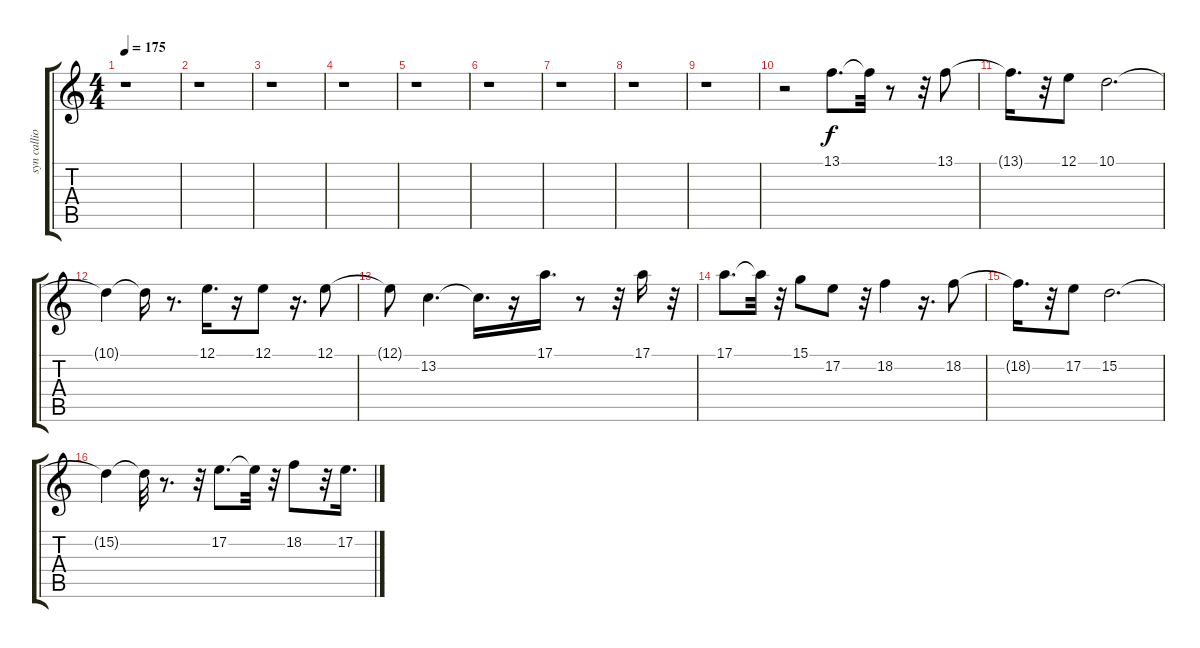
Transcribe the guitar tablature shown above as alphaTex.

\track ("syn calliope" "syn callio") {instrument lead3calliope}
\staff {score tabs}
\tuning (E4 B3 G3 D3 A2 E2) {hide}
\ts (4 4)
\tempo 175
\clef g2
\ks c
r.1{dy f} |
r.1 |
r.1 |
r.1 |
r.1 |
r.1 |
r.1 |
r.1 |
r.1 |
r.2 13.1.8{d} 13.1{t}.32 r.8 r.32 13.1.8 |
13.1{t}.16{d} r.32 12.1.8 10.1.2{d} |
10.1{t}.4 10.1{t}.16 r.8{d} 12.1.16{d} r.16 12.1.8 r.16{d} 12.1.8 |
12.1{t}.8 13.2.4{d} 13.2{t}.16{d} r.16 17.1.16{d} r.8 r.32 17.1.16 r.32 |
17.1.8{d} 17.1{t}.32 r.32 15.1.8 17.2.8 r.32 18.2.4 r.16{d} 18.2.8 |
18.2{t}.16{d} r.32 17.2.8 15.2.2{d} |
15.2{t}.4 15.2{t}.32 r.8{d} r.32 17.2.8{d} 17.2{t}.32 r.32 18.2.8 r.32 17.2.16{d}
